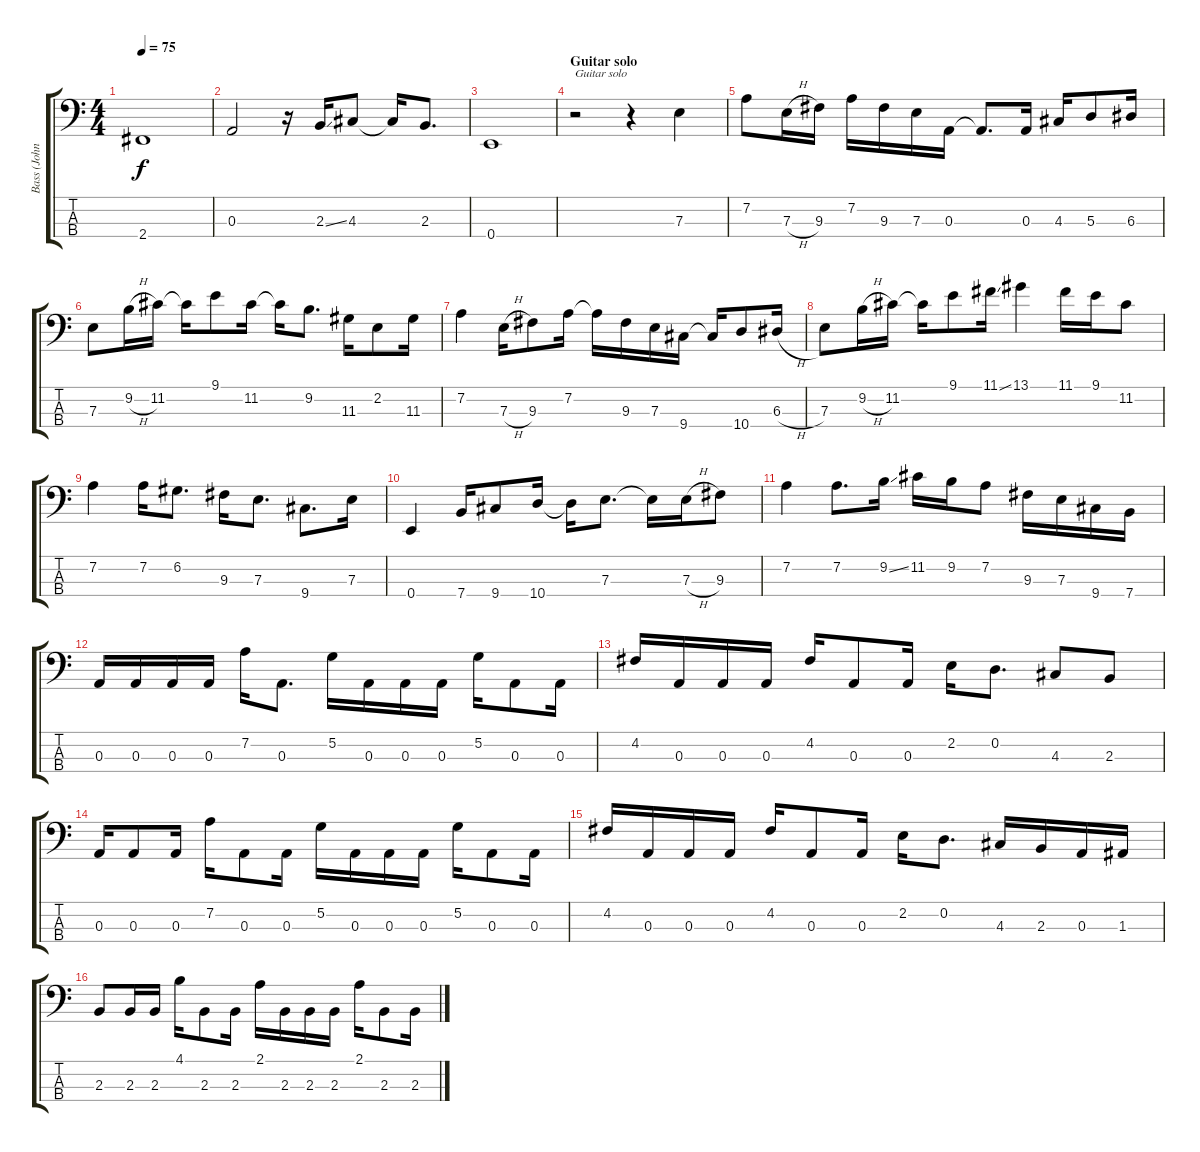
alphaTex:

\track ("Bass (John Paul J.)" "Bass (John") {instrument electricbasspick}
\staff {score tabs}
\tuning (G2 D2 A1 E1) {hide}
\ts (4 4)
\tempo 75
\clef f4
\ks c
2.4.1{dy f} |
0.3.2 r.16 2.3{ss}.16 4.3.8 4.3{t}.16 2.3.8{d} |
0.4.1 |
\section ("" "Guitar solo")
r.2{txt "Guitar solo"} r.4 7.3.4 |
7.2.8 7.3{h}.16 9.3.16 7.2.16 9.3.16 7.3.16 0.3.16 0.3{t}.8{d} 0.3.16 4.3.16 5.3.8 6.3.16 |
7.3.8 9.2{h}.16 11.2.16 11.2{t}.16 9.1.8 11.2.16 11.2{t}.16 9.2.8{d} 11.3.16 2.2.8 11.3.16 |
7.2.4 7.3{h}.16 9.3.8 7.2.16 7.2{t}.16 9.3.16 7.3.16 9.4.16 9.4{t}.16 10.4.8 6.3{h}.16 |
7.3.8 9.2{h}.16 11.2.16 11.2{t}.16 9.1.8 11.1{ss}.16 13.1.4 11.1.16 9.1.16 11.2.8 |
7.2.4 7.2.16 6.2.8{d} 9.3.16 7.3.8{d} 9.4.8{d} 7.3.16 |
0.4.4 7.4.16 9.4.8 10.4.16 10.4{t}.16 7.3.8{d} 7.3{t}.16 7.3{h}.16 9.3.8 |
7.2.4 7.2.8{d} 9.2{ss}.16 11.2.16 9.2.16 7.2.8 9.3.16 7.3.16 9.4.16 7.4.16 |
0.3.16 0.3.16 0.3.16 0.3.16 7.2.16 0.3.8{d} 5.2.16 0.3.16 0.3.16 0.3.16 5.2.16 0.3.8 0.3.16 |
4.2.16 0.3.16 0.3.16 0.3.16 4.2.16 0.3.8 0.3.16 2.2.16 0.2.8{d} 4.3.8 2.3.8 |
0.3.16 0.3.8 0.3.16 7.2.16 0.3.8 0.3.16 5.2.16 0.3.16 0.3.16 0.3.16 5.2.16 0.3.8 0.3.16 |
4.2.16 0.3.16 0.3.16 0.3.16 4.2.16 0.3.8 0.3.16 2.2.16 0.2.8{d} 4.3.16 2.3.16 0.3.16 1.3.16 |
2.3.8 2.3.16 2.3.16 4.1.16 2.3.8 2.3.16 2.1.16 2.3.16 2.3.16 2.3.16 2.1.16 2.3.8 2.3.16
